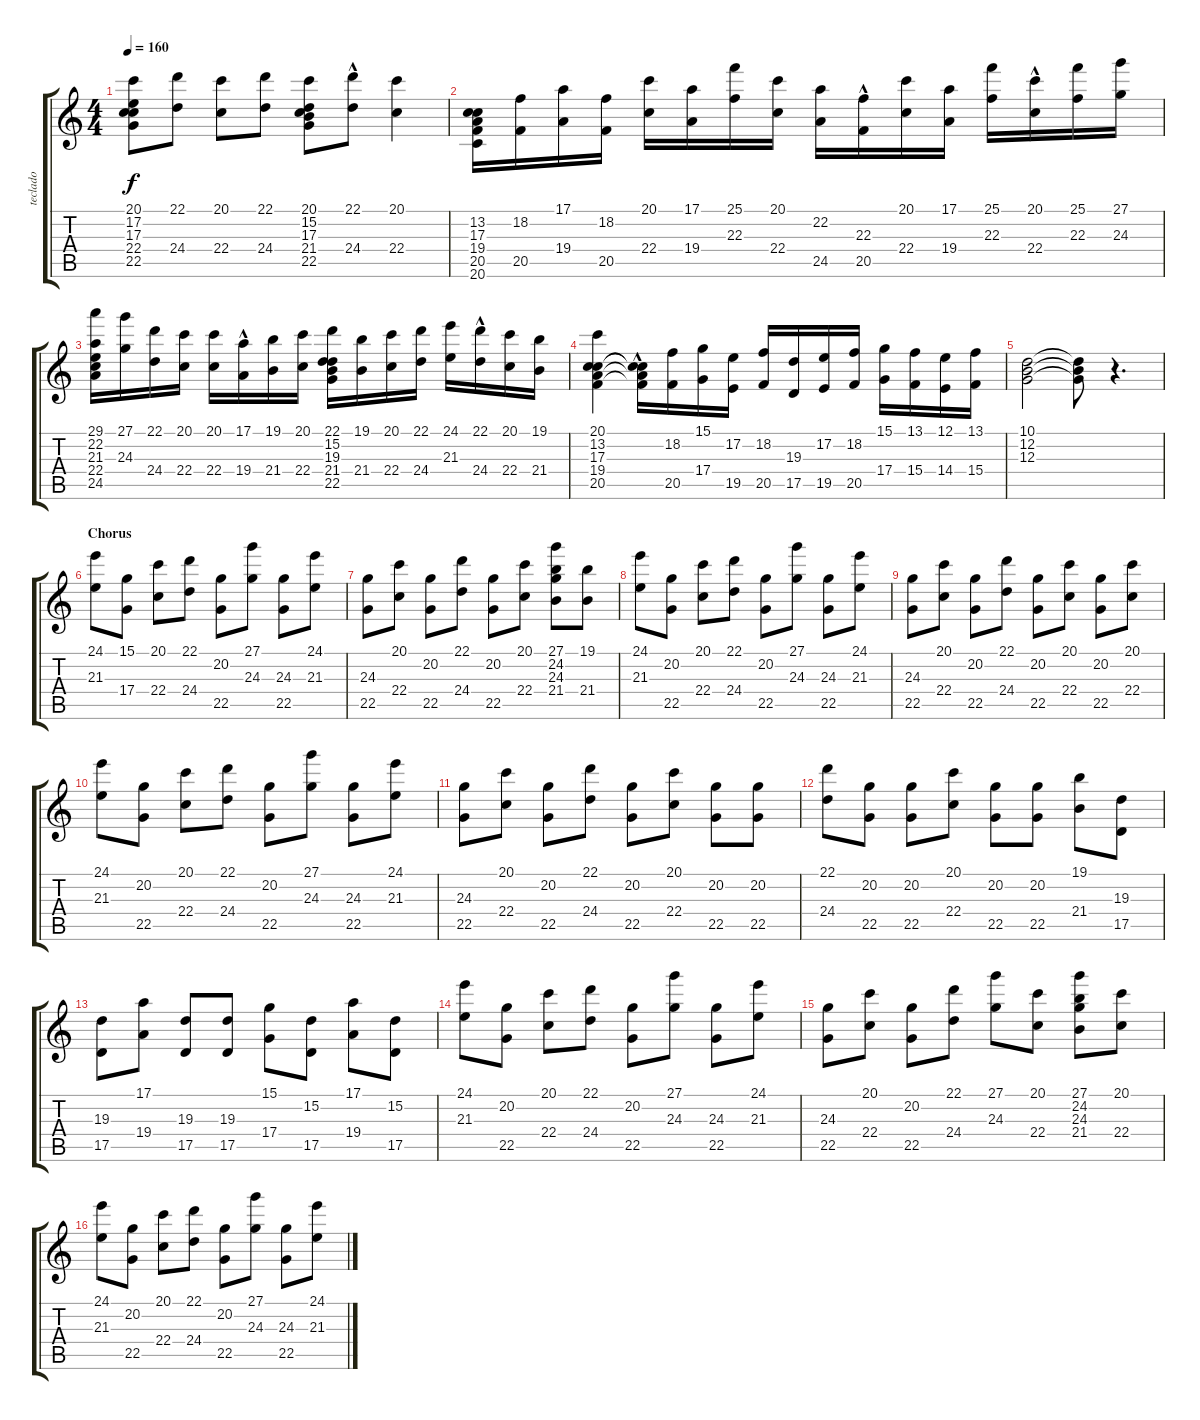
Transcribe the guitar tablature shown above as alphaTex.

\track ("teclado" "teclado") {instrument stringensemble1}
\staff {score tabs}
\tuning (E4 B3 G3 D3 A2 E2) {hide}
\ts (4 4)
\tempo 160
\clef g2
\ks c
(20.1 17.2 17.3 22.4 22.5).8{dy f} (22.1 24.4).8 (20.1 22.4).8 (22.1 24.4).8 (20.1 15.2 17.3 21.4 22.5).8 (22.1 24.4{hac}).8 (20.1 22.4).4 |
(13.2 17.3 19.4 20.5 20.6).16 (18.2 20.5).16 (17.1 19.4).16 (18.2 20.5).16 (20.1 22.4).16 (17.1 19.4).16 (25.1 22.3).16 (20.1 22.4).16 (22.2 24.5).16 (22.3 20.5{hac}).16 (20.1 22.4).16 (17.1 19.4).16 (25.1 22.3).16 (20.1 22.4{hac}).16 (25.1 22.3).16 (27.1 24.3).16 |
(29.1 22.2 21.3 22.4 24.5).16 (27.1 24.3).16 (22.1 24.4).16 (20.1 22.4).16 (20.1 22.4).16 (17.1 19.4{hac}).16 (19.1 21.4).16 (20.1 22.4).16 (22.1 15.2 19.3 21.4 22.5).16 (19.1 21.4).16 (20.1 22.4).16 (22.1 24.4).16 (24.1 21.3).16 (22.1 24.4{hac}).16 (20.1 22.4).16 (19.1 21.4).16 |
(20.1 13.2 17.3 19.4 20.5).4 (13.2{hac t} 17.3{hac t} 19.4{hac t} 20.5{t}).16 (18.2 20.5).16 (15.1 17.4).16 (17.2 19.5).16 (18.2 20.5).16 (19.3 17.5).16 (17.2 19.5).16 (18.2 20.5).16 (15.1 17.4).16 (13.1 15.4).16 (12.1 14.4).16 (13.1 15.4).16 |
(10.1 12.2 12.3).2 (10.1{t} 12.2{t} 12.3{t}).8 r.4{d} |
\section ("" "Chorus")
(24.1 21.3).8 (15.1 17.4).8 (20.1 22.4).8 (22.1 24.4).8 (20.2 22.5).8 (27.1 24.3).8 (24.3 22.5).8 (24.1 21.3).8 |
(24.3 22.5).8 (20.1 22.4).8 (20.2 22.5).8 (22.1 24.4).8 (20.2 22.5).8 (20.1 22.4).8 (27.1 24.2 24.3 21.4).8 (19.1 21.4).8 |
(24.1 21.3).8 (20.2 22.5).8 (20.1 22.4).8 (22.1 24.4).8 (20.2 22.5).8 (27.1 24.3).8 (24.3 22.5).8 (24.1 21.3).8 |
(24.3 22.5).8 (20.1 22.4).8 (20.2 22.5).8 (22.1 24.4).8 (20.2 22.5).8 (20.1 22.4).8 (20.2 22.5).8 (20.1 22.4).8 |
(24.1 21.3).8 (20.2 22.5).8 (20.1 22.4).8 (22.1 24.4).8 (20.2 22.5).8 (27.1 24.3).8 (24.3 22.5).8 (24.1 21.3).8 |
(24.3 22.5).8 (20.1 22.4).8 (20.2 22.5).8 (22.1 24.4).8 (20.2 22.5).8 (20.1 22.4).8 (20.2 22.5).8 (20.2 22.5).8 |
(22.1 24.4).8 (20.2 22.5).8 (20.2 22.5).8 (20.1 22.4).8 (20.2 22.5).8 (20.2 22.5).8 (19.1 21.4).8 (19.3 17.5).8 |
(19.3 17.5).8 (17.1 19.4).8 (19.3 17.5).8 (19.3 17.5).8 (15.1 17.4).8 (15.2 17.5).8 (17.1 19.4).8 (15.2 17.5).8 |
(24.1 21.3).8 (20.2 22.5).8 (20.1 22.4).8 (22.1 24.4).8 (20.2 22.5).8 (27.1 24.3).8 (24.3 22.5).8 (24.1 21.3).8 |
(24.3 22.5).8 (20.1 22.4).8 (20.2 22.5).8 (22.1 24.4).8 (27.1 24.3).8 (20.1 22.4).8 (27.1 24.2 24.3 21.4).8 (20.1 22.4).8 |
(24.1 21.3).8 (20.2 22.5).8 (20.1 22.4).8 (22.1 24.4).8 (20.2 22.5).8 (27.1 24.3).8 (24.3 22.5).8 (24.1 21.3).8
